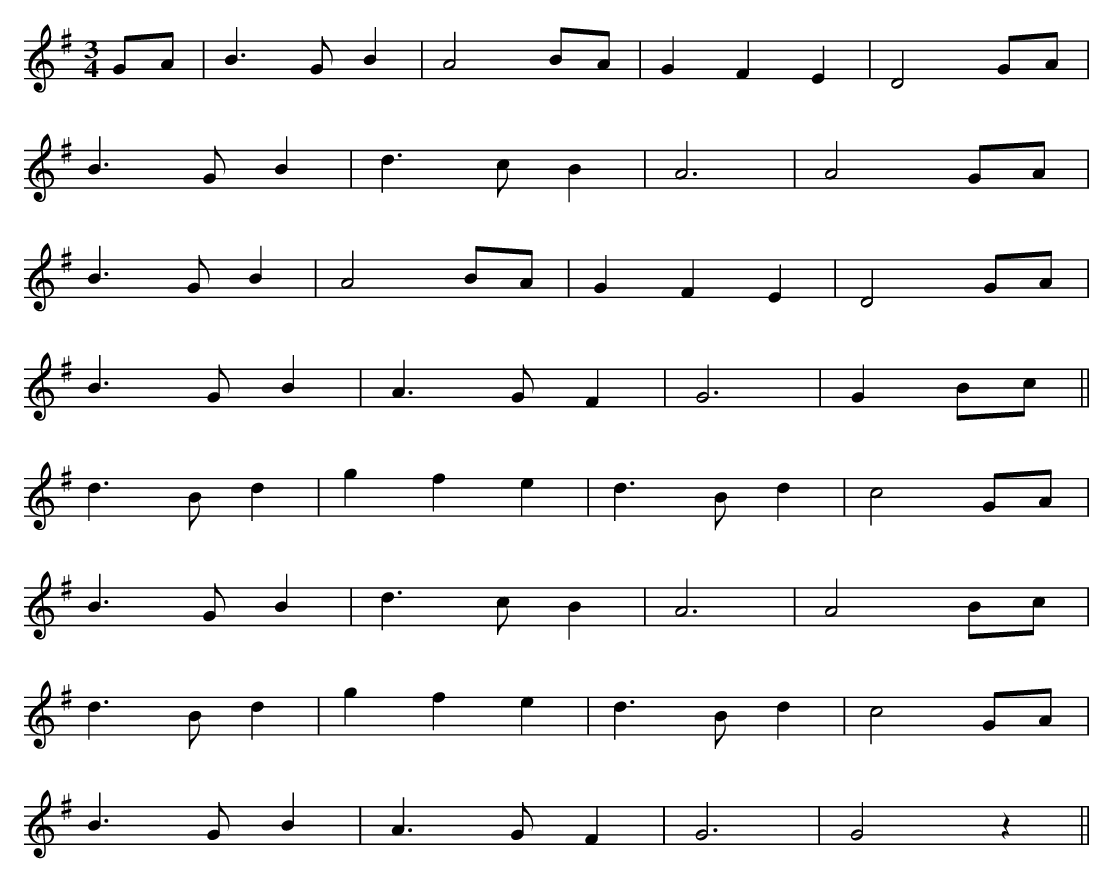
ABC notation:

X:1
M:3/4
K:G
GA|B3G B2|A4 BA|G2 F2 E2|D4 GA|
B3G B2|d3c B2|A6|A4 GA|
B3G B2|A4 BA|G2 F2 E2|D4 GA|
B3G B2|A3G F2|G6|G2 Bc||
d3B d2|g2 f2 e2|d3B d2|c4 GA|
B3G B2|d3c B2|A6|A4 Bc|
d3B d2|g2 f2 e2|d3B d2|c4 GA|
B3G B2|A3G F2|G6|G4 z2||
